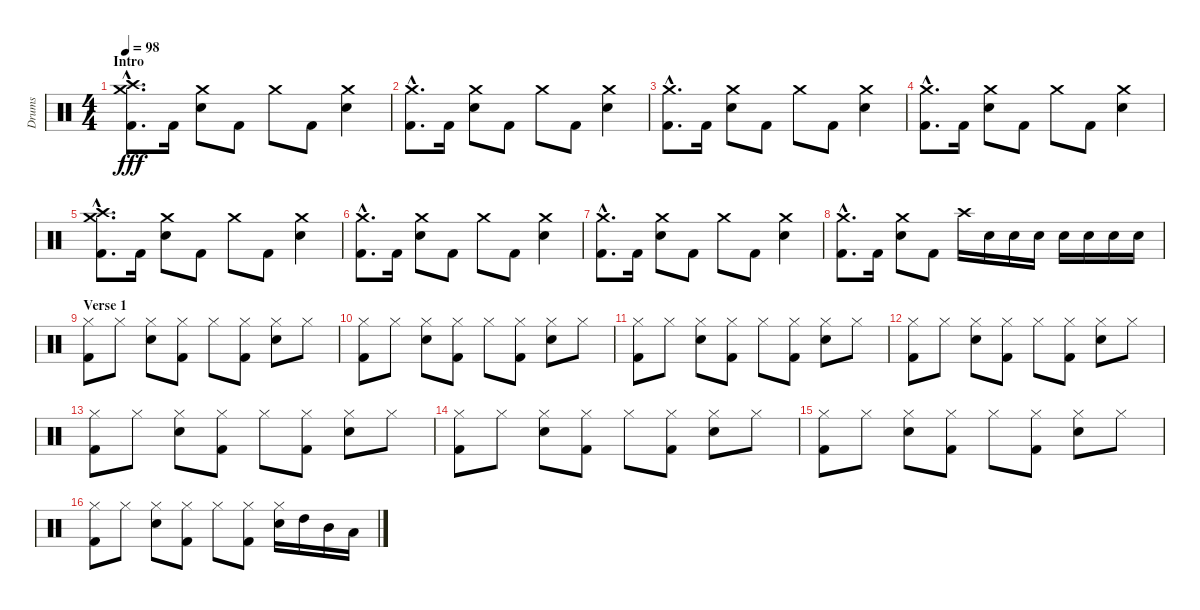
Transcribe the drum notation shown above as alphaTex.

\track ("Drums" "Drums") {instrument percussion}
\staff {score}
\articulation defaults
\ts (4 4)
\section ("" "Intro")
\tempo 98
\clef neutral
\ks c
("Crash high (hit)"{hac} "Crash medium (hit)"{hac} "Kick (hit) 2"{hac}).8{d dy fff} "Kick (hit) 2".16 ("Crash medium (hit)" "Electric Snare (hit)").8 "Kick (hit) 2".8 "Crash medium (hit)".8 "Kick (hit) 2".8 ("Crash medium (hit)" "Electric Snare (hit)").4 |
("Crash medium (hit)"{hac} "Kick (hit) 2"{hac}).8{d} "Kick (hit) 2".16 ("Crash medium (hit)" "Electric Snare (hit)").8 "Kick (hit) 2".8 "Crash medium (hit)".8 "Kick (hit) 2".8 ("Crash medium (hit)" "Electric Snare (hit)").4 |
("Crash medium (hit)"{hac} "Kick (hit) 2"{hac}).8{d} "Kick (hit) 2".16 ("Crash medium (hit)" "Electric Snare (hit)").8 "Kick (hit) 2".8 "Crash medium (hit)".8 "Kick (hit) 2".8 ("Crash medium (hit)" "Electric Snare (hit)").4 |
("Crash medium (hit)"{hac} "Kick (hit) 2"{hac}).8{d} "Kick (hit) 2".16 ("Crash medium (hit)" "Electric Snare (hit)").8 "Kick (hit) 2".8 "Crash medium (hit)".8 "Kick (hit) 2".8 ("Crash medium (hit)" "Electric Snare (hit)").4 |
("Crash high (hit)"{hac} "Crash medium (hit)"{hac} "Kick (hit) 2"{hac}).8{d} "Kick (hit) 2".16 ("Crash medium (hit)" "Electric Snare (hit)").8 "Kick (hit) 2".8 "Crash medium (hit)".8 "Kick (hit) 2".8 ("Crash medium (hit)" "Electric Snare (hit)").4 |
("Crash medium (hit)"{hac} "Kick (hit) 2"{hac}).8{d} "Kick (hit) 2".16 ("Crash medium (hit)" "Electric Snare (hit)").8 "Kick (hit) 2".8 "Crash medium (hit)".8 "Kick (hit) 2".8 ("Crash medium (hit)" "Electric Snare (hit)").4 |
("Crash medium (hit)"{hac} "Kick (hit) 2"{hac}).8{d} "Kick (hit) 2".16 ("Crash medium (hit)" "Electric Snare (hit)").8 "Kick (hit) 2".8 "Crash medium (hit)".8 "Kick (hit) 2".8 ("Crash medium (hit)" "Electric Snare (hit)").4 |
("Crash medium (hit)"{hac} "Kick (hit) 2"{hac}).8{d} "Kick (hit) 2".16 ("Crash medium (hit)" "Electric Snare (hit)").8 "Kick (hit) 2".8 "Crash high (hit)".16 "Electric Snare (hit)".16 "Electric Snare (hit)".16 "Electric Snare (hit)".16 "Electric Snare (hit)".16 "Electric Snare (hit)".16 "Electric Snare (hit)".16 "Electric Snare (hit)".16 |
\section ("" "Verse 1")
("Hi-Hat (closed)" "Kick (hit) 2").8 "Hi-Hat (closed)".8 ("Hi-Hat (closed)" "Electric Snare (hit)").8 ("Hi-Hat (closed)" "Kick (hit) 2").8 "Hi-Hat (closed)".8 ("Hi-Hat (closed)" "Kick (hit) 2").8 ("Hi-Hat (closed)" "Electric Snare (hit)").8 "Hi-Hat (closed)".8 |
("Hi-Hat (closed)" "Kick (hit) 2").8 "Hi-Hat (closed)".8 ("Hi-Hat (closed)" "Electric Snare (hit)").8 ("Hi-Hat (closed)" "Kick (hit) 2").8 "Hi-Hat (closed)".8 ("Hi-Hat (closed)" "Kick (hit) 2").8 ("Hi-Hat (closed)" "Electric Snare (hit)").8 "Hi-Hat (closed)".8 |
("Hi-Hat (closed)" "Kick (hit) 2").8 "Hi-Hat (closed)".8 ("Hi-Hat (closed)" "Electric Snare (hit)").8 ("Hi-Hat (closed)" "Kick (hit) 2").8 "Hi-Hat (closed)".8 ("Hi-Hat (closed)" "Kick (hit) 2").8 ("Hi-Hat (closed)" "Electric Snare (hit)").8 "Hi-Hat (closed)".8 |
("Hi-Hat (closed)" "Kick (hit) 2").8 "Hi-Hat (closed)".8 ("Hi-Hat (closed)" "Electric Snare (hit)").8 ("Hi-Hat (closed)" "Kick (hit) 2").8 "Hi-Hat (closed)".8 ("Hi-Hat (closed)" "Kick (hit) 2").8 ("Hi-Hat (closed)" "Electric Snare (hit)").8 "Hi-Hat (closed)".8 |
("Hi-Hat (closed)" "Kick (hit) 2").8 "Hi-Hat (closed)".8 ("Hi-Hat (closed)" "Electric Snare (hit)").8 ("Hi-Hat (closed)" "Kick (hit) 2").8 "Hi-Hat (closed)".8 ("Hi-Hat (closed)" "Kick (hit) 2").8 ("Hi-Hat (closed)" "Electric Snare (hit)").8 "Hi-Hat (closed)".8 |
("Hi-Hat (closed)" "Kick (hit) 2").8 "Hi-Hat (closed)".8 ("Hi-Hat (closed)" "Electric Snare (hit)").8 ("Hi-Hat (closed)" "Kick (hit) 2").8 "Hi-Hat (closed)".8 ("Hi-Hat (closed)" "Kick (hit) 2").8 ("Hi-Hat (closed)" "Electric Snare (hit)").8 "Hi-Hat (closed)".8 |
("Hi-Hat (closed)" "Kick (hit) 2").8 "Hi-Hat (closed)".8 ("Hi-Hat (closed)" "Electric Snare (hit)").8 ("Hi-Hat (closed)" "Kick (hit) 2").8 "Hi-Hat (closed)".8 ("Hi-Hat (closed)" "Kick (hit) 2").8 ("Hi-Hat (closed)" "Electric Snare (hit)").8 "Hi-Hat (closed)".8 |
("Hi-Hat (closed)" "Kick (hit) 2").8 "Hi-Hat (closed)".8 ("Hi-Hat (closed)" "Electric Snare (hit)").8 ("Hi-Hat (closed)" "Kick (hit) 2").8 "Hi-Hat (closed)".8 ("Hi-Hat (closed)" "Kick (hit) 2").8 ("Hi-Hat (closed)" "Electric Snare (hit)").16 "High Tom (hit)".16 "Mid Tom (hit)".16 "Low Tom (hit)".16
